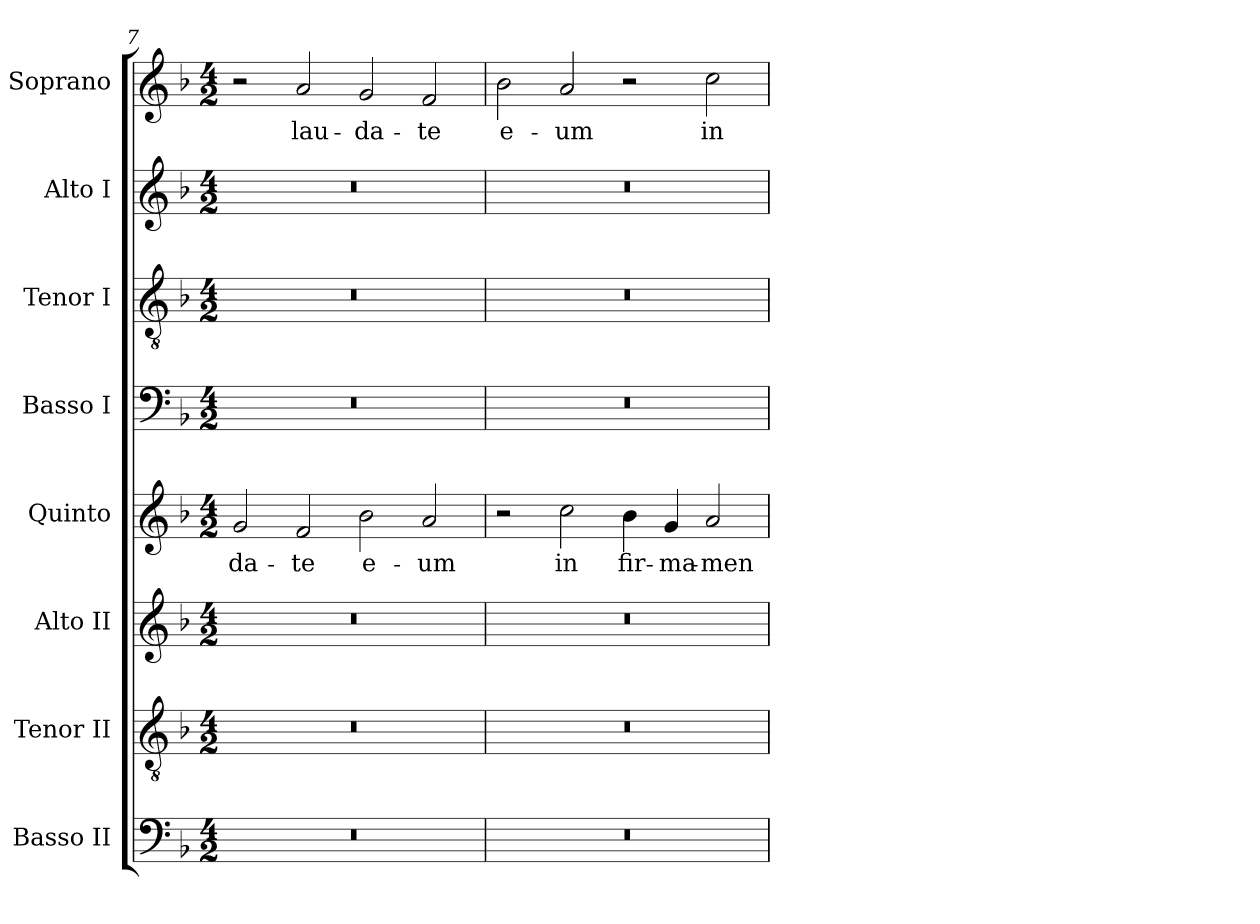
**kern	**kern	**kern	**kern	**text	**kern	**kern	**kern	**kern	**text
*part8	*part7	*part6	*part5	*part5	*part4	*part3	*part2	*part1	*part1
*staff8	*staff7	*staff6	*staff5	*staff5	*staff4	*staff3	*staff2	*staff1	*staff1
*I"Basso II	*I"Tenor II	*I"Alto II	*I"Quinto	*	*I"Basso I	*I"Tenor I	*I"Alto I	*I"Soprano	*
*I'B. 2	*I'T. 2	*I'A. 2	*I'Q.	*	*I'B. 1	*I'T. 1	*I'A. 1	*I'S.	*
*clefF4	*clefGv2	*clefG2	*clefG2	*	*clefF4	*clefGv2	*clefG2	*clefG2	*
*	*ITrd7c12	*	*	*	*	*ITrd7c12	*	*	*
*k[b-]	*k[b-]	*k[b-]	*k[b-]	*	*k[b-]	*k[b-]	*k[b-]	*k[b-]	*
*F:	*F:	*F:	*F:	*	*F:	*F:	*F:	*F:	*
*M4/2	*M4/2	*M4/2	*M4/2	*	*M4/2	*M4/2	*M4/2	*M4/2	*
=7	=7	=7	=7	=7	=7	=7	=7	=7	=7
!LO:N:vis=1	!LO:N:vis=1	!LO:N:vis=1	!	!	!	!	!	!	!
!	!	!	!	!LO:LY:b:color=#000000	!LO:N:vis=1	!LO:N:vis=1	!LO:N:vis=1	!	!
0r	0r	0r	2gi/	-da-	0r	0r	0r	2r	.
!	!	!	!	!LO:LY:b:color=#000000	!	!	!	!	!
!	!	!	!	!	!	!	!	!	!LO:LY:b:color=#000000
.	.	.	2fi/	-te	.	.	.	2ai/	lau-
!	!	!	!	!LO:LY:b:color=#000000	!	!	!	!	!
!	!	!	!	!	!	!	!	!	!LO:LY:b:color=#000000
.	.	.	2b-i\	e-	.	.	.	2gi/	-da-
!	!	!	!	!LO:LY:b:color=#000000	!	!	!	!	!
!	!	!	!	!	!	!	!	!	!LO:LY:b:color=#000000
.	.	.	2ai/	-um	.	.	.	2fi/	-te
!!LO:LB:g=z
=8	=8	=8	=8	=8	=8	=8	=8	=8	=8
!LO:N:vis=1	!LO:N:vis=1	!LO:N:vis=1	!	!	!LO:N:vis=1	!LO:N:vis=1	!LO:N:vis=1	!	!
!	!	!	!	!	!	!	!	!	!LO:LY:b:color=#000000
0r	0r	0r	2r	.	0r	0r	0r	2b-i\	e-
!	!	!	!	!LO:LY:b:color=#000000	!	!	!	!	!
!	!	!	!	!	!	!	!	!	!LO:LY:b:color=#000000
.	.	.	2cci\	in	.	.	.	2ai/	-um
!	!	!	!	!LO:LY:b:color=#000000	!	!	!	!	!
.	.	.	4b-i\	fir-	.	.	.	2r	.
!	!	!	!	!LO:LY:b:color=#000000	!	!	!	!	!
.	.	.	4gi/	-ma-	.	.	.	.	.
!	!	!	!	!LO:LY:b:color=#000000	!	!	!	!	!
!	!	!	!	!	!	!	!	!	!LO:LY:b:color=#000000
.	.	.	2ai/	-men-	.	.	.	2cci\	in
=	=	=	=	=	=	=	=	=	=
*-	*-	*-	*-	*-	*-	*-	*-	*-	*-
